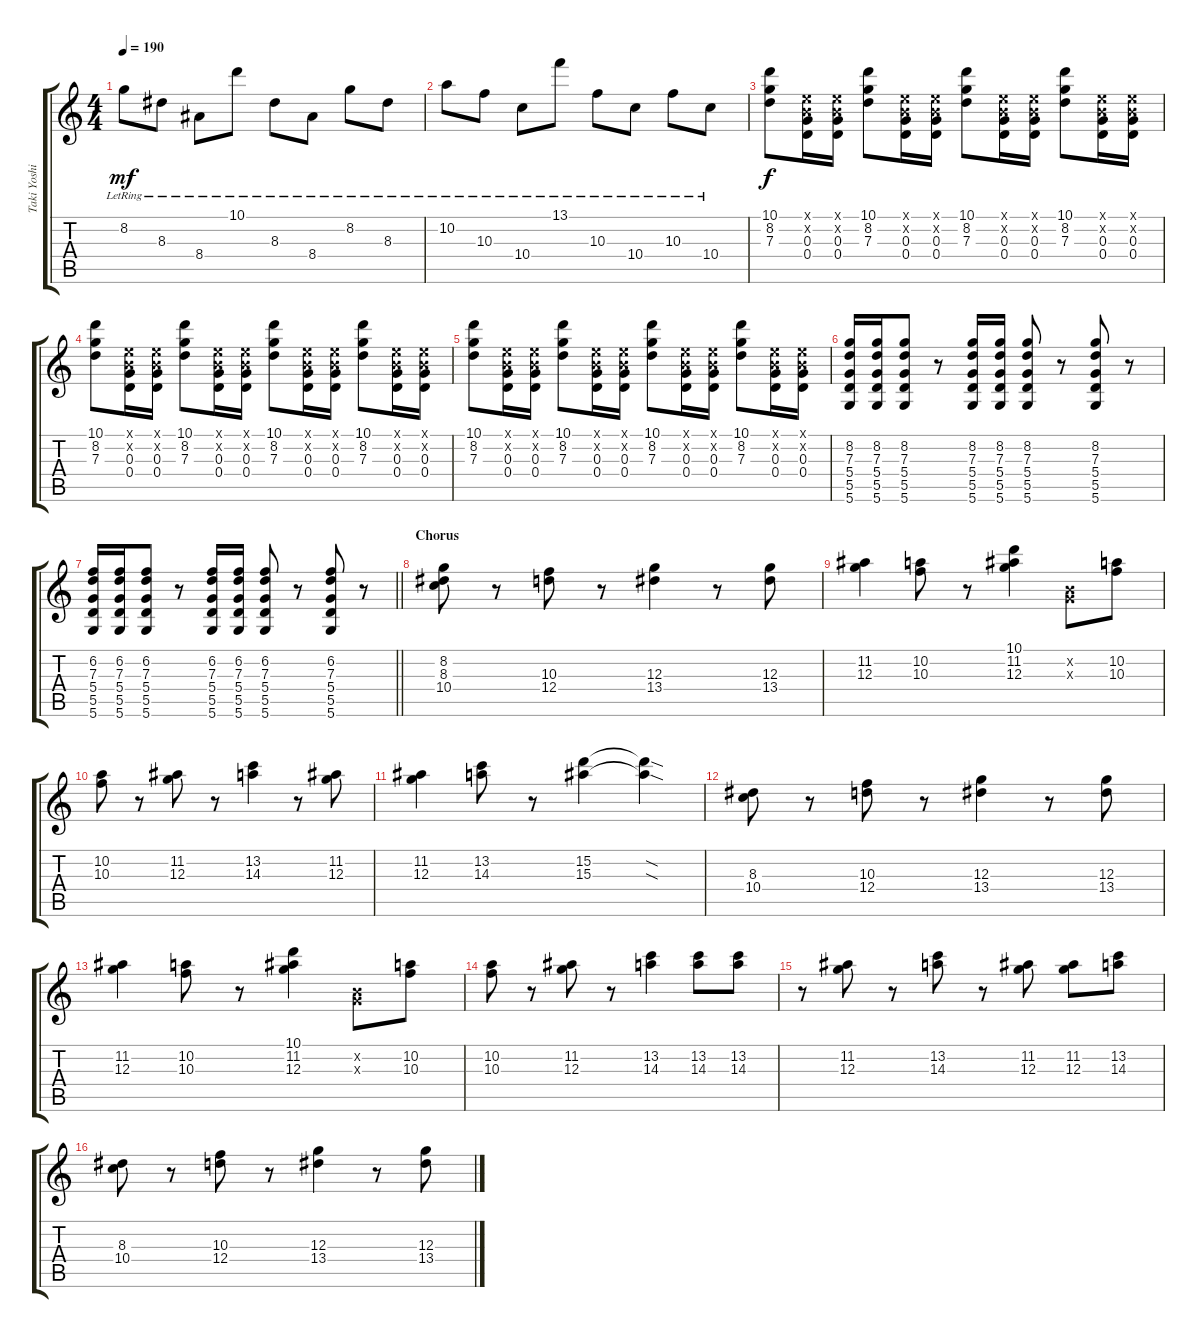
\track ("Taki Yoshimitsu" "Taki Yoshi") {instrument distortionguitar}
\staff {score tabs}
\tuning (E4 B3 G3 D3 A2 D2) {hide}
\ts (4 4)
\tempo 190
\clef g2
\ks c
8.2{lr}.8{dy mf} 8.3{lr}.8 8.4{lr}.8 10.1{lr}.8 8.3{lr}.8 8.4{lr}.8 8.2{lr}.8 8.3{lr}.8 |
10.2{lr}.8 10.3{lr}.8 10.4{lr}.8 13.1{lr}.8 10.3{lr}.8 10.4{lr}.8 10.3{lr}.8 10.4{lr}.8 |
(10.1 8.2 7.3).8{dy f instrument distortionguitar} (0.1{x} 0.2{x} 0.3 0.4).16 (0.1{x} 0.2{x} 0.3 0.4).16 (10.1 8.2 7.3).8 (0.1{x} 0.2{x} 0.3 0.4).16 (0.1{x} 0.2{x} 0.3 0.4).16 (10.1 8.2 7.3).8 (0.1{x} 0.2{x} 0.3 0.4).16 (0.1{x} 0.2{x} 0.3 0.4).16 (10.1 8.2 7.3).8 (0.1{x} 0.2{x} 0.3 0.4).16 (0.1{x} 0.2{x} 0.3 0.4).16 |
(10.1 8.2 7.3).8 (0.1{x} 0.2{x} 0.3 0.4).16 (0.1{x} 0.2{x} 0.3 0.4).16 (10.1 8.2 7.3).8 (0.1{x} 0.2{x} 0.3 0.4).16 (0.1{x} 0.2{x} 0.3 0.4).16 (10.1 8.2 7.3).8 (0.1{x} 0.2{x} 0.3 0.4).16 (0.1{x} 0.2{x} 0.3 0.4).16 (10.1 8.2 7.3).8 (0.1{x} 0.2{x} 0.3 0.4).16 (0.1{x} 0.2{x} 0.3 0.4).16 |
(10.1 8.2 7.3).8 (0.1{x} 0.2{x} 0.3 0.4).16 (0.1{x} 0.2{x} 0.3 0.4).16 (10.1 8.2 7.3).8 (0.1{x} 0.2{x} 0.3 0.4).16 (0.1{x} 0.2{x} 0.3 0.4).16 (10.1 8.2 7.3).8 (0.1{x} 0.2{x} 0.3 0.4).16 (0.1{x} 0.2{x} 0.3 0.4).16 (10.1 8.2 7.3).8 (0.1{x} 0.2{x} 0.3 0.4).16 (0.1{x} 0.2{x} 0.3 0.4).16 |
(8.2 7.3 5.4 5.5 5.6).16 (8.2 7.3 5.4 5.5 5.6).16 (8.2 7.3 5.4 5.5 5.6).8 r.8 (8.2 7.3 5.4 5.5 5.6).16 (8.2 7.3 5.4 5.5 5.6).16 (8.2 7.3 5.4 5.5 5.6).8 r.8 (8.2 7.3 5.4 5.5 5.6).8 r.8 |
\barLineRight lightlight
(6.2 7.3 5.4 5.5 5.6).16 (6.2 7.3 5.4 5.5 5.6).16 (6.2 7.3 5.4 5.5 5.6).8 r.8 (6.2 7.3 5.4 5.5 5.6).16 (6.2 7.3 5.4 5.5 5.6).16 (6.2 7.3 5.4 5.5 5.6).8 r.8 (6.2 7.3 5.4 5.5 5.6).8 r.8 |
\section ("" "Chorus")
(8.2 8.3 10.4).8 r.8 (10.3 12.4).8 r.8 (12.3 13.4).4 r.8 (12.3 13.4).8 |
(11.2 12.3).4 (10.2 10.3).8 r.8 (10.1 11.2 12.3).4 (0.2{x} 0.3{x}).8 (10.2 10.3).8 |
(10.2 10.3).8 r.8 (11.2 12.3).8 r.8 (13.2 14.3).4 r.8 (11.2 12.3).8 |
(11.2 12.3).4 (13.2 14.3).8 r.8 (15.2 15.3).4 (15.2{sod t} 15.3{sod t}).4 |
(8.3 10.4).8 r.8 (10.3 12.4).8 r.8 (12.3 13.4).4 r.8 (12.3 13.4).8 |
(11.2 12.3).4 (10.2 10.3).8 r.8 (10.1 11.2 12.3).4 (0.2{x} 0.3{x}).8 (10.2 10.3).8 |
(10.2 10.3).8 r.8 (11.2 12.3).8 r.8 (13.2 14.3).4 (13.2 14.3).8 (13.2 14.3).8 |
r.8 (11.2 12.3).8 r.8 (13.2 14.3).8 r.8 (11.2 12.3).8 (11.2 12.3).8 (13.2 14.3).8 |
(8.3 10.4).8 r.8 (10.3 12.4).8 r.8 (12.3 13.4).4 r.8 (12.3 13.4).8
